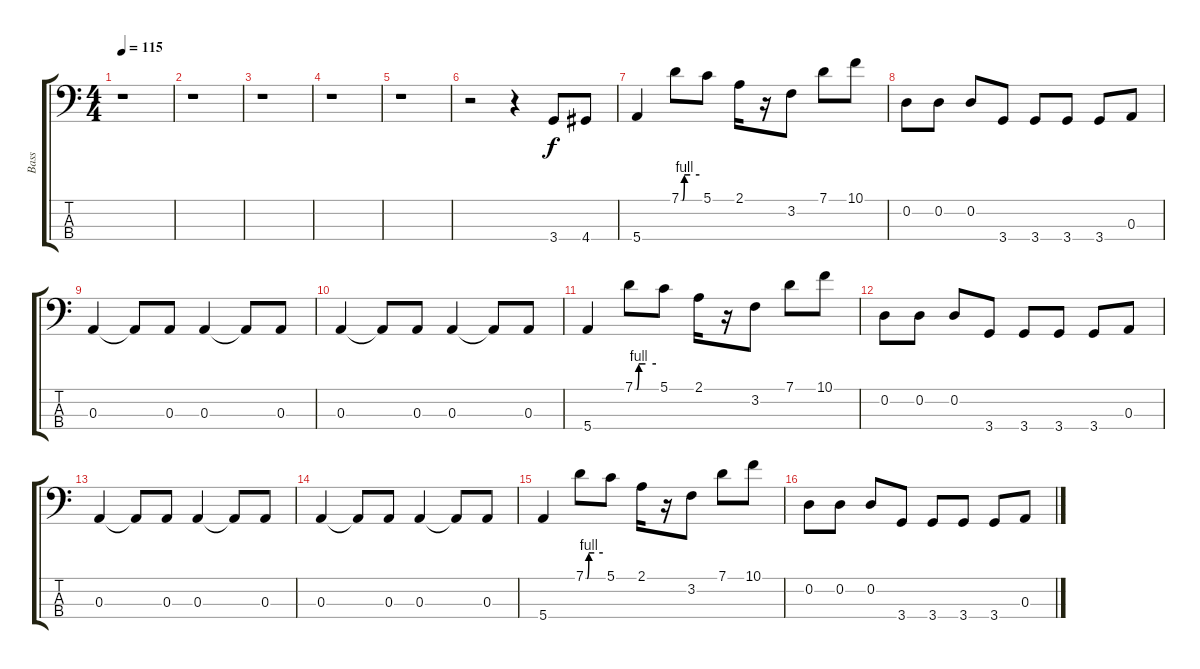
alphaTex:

\track ("Bass" "Bass") {instrument acousticguitarsteel}
\staff {score tabs}
\tuning (G2 D2 A1 E1) {hide}
\ts (4 4)
\tempo 115
\clef f4
\ks c
r.1{dy f} |
r.1 |
r.1 |
r.1 |
r.1 |
r.2 r.4 3.4.8 4.4.8 |
5.4.4 7.1{be (custom 0 0 5 0 11 4 30 4 60 4)}.8 5.1.8 2.1.16 r.16 3.2.8 7.1.8 10.1.8 |
0.2.8 0.2.8 0.2.8 3.4.8 3.4.8 3.4.8 3.4.8 0.3.8 |
0.3.4 0.3{t}.8 0.3.8 0.3.4 0.3{t}.8 0.3.8 |
0.3.4 0.3{t}.8 0.3.8 0.3.4 0.3{t}.8 0.3.8 |
5.4.4 7.1{be (custom 0 0 5 0 11 4 30 4 60 4)}.8 5.1.8 2.1.16 r.16 3.2.8 7.1.8 10.1.8 |
0.2.8 0.2.8 0.2.8 3.4.8 3.4.8 3.4.8 3.4.8 0.3.8 |
0.3.4 0.3{t}.8 0.3.8 0.3.4 0.3{t}.8 0.3.8 |
0.3.4 0.3{t}.8 0.3.8 0.3.4 0.3{t}.8 0.3.8 |
5.4.4 7.1{be (custom 0 0 5 0 11 4 30 4 60 4)}.8 5.1.8 2.1.16 r.16 3.2.8 7.1.8 10.1.8 |
0.2.8 0.2.8 0.2.8 3.4.8 3.4.8 3.4.8 3.4.8 0.3.8
